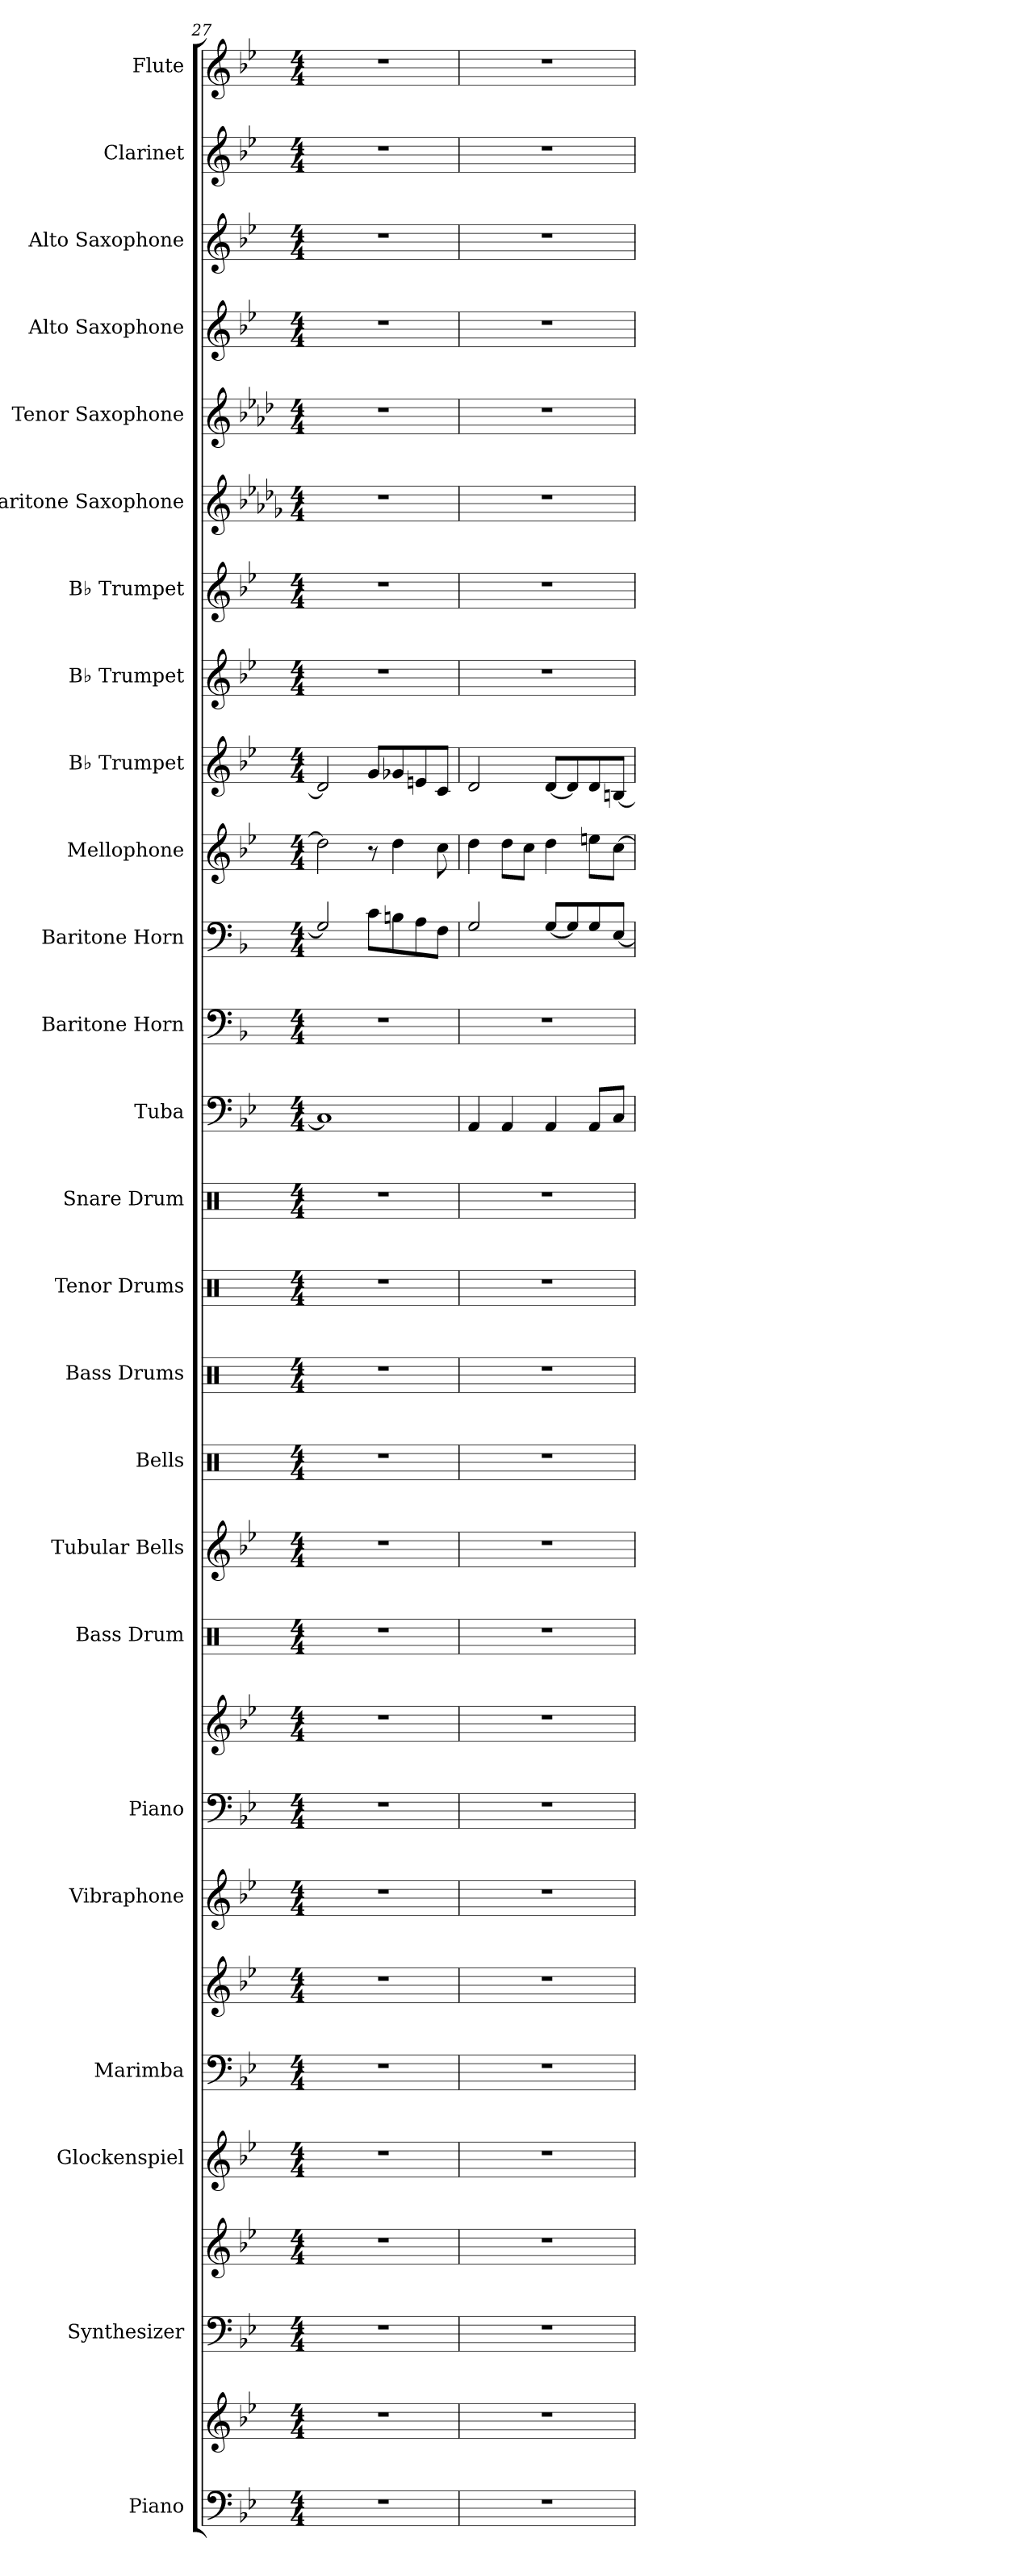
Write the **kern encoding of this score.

**kern	**kern	**kern	**kern	**kern	**kern	**kern	**kern	**kern	**kern	**kern	**kern	**kern	**kern	**kern	**kern	**kern	**kern	**kern	**kern	**kern	**kern	**kern	**kern	**kern	**kern	**kern	**kern	**kern
*part25	*part25	*part24	*part24	*part23	*part22	*part22	*part21	*part20	*part20	*part19	*part18	*part17	*part16	*part15	*part14	*part13	*part12	*part11	*part10	*part9	*part8	*part7	*part6	*part5	*part4	*part3	*part2	*part1
*staff29	*staff28	*staff27	*staff26	*staff25	*staff24	*staff23	*staff22	*staff21	*staff20	*staff19	*staff18	*staff17	*staff16	*staff15	*staff14	*staff13	*staff12	*staff11	*staff10	*staff9	*staff8	*staff7	*staff6	*staff5	*staff4	*staff3	*staff2	*staff1
*I"Piano	*	*I"Synthesizer	*	*I"Glockenspiel	*I"Marimba	*	*I"Vibraphone	*I"Piano	*	*I"Bass Drum	*I"Tubular Bells	*I"Bells	*I"Bass Drums	*I"Tenor Drums	*I"Snare Drum	*I"Tuba	*I"Baritone Horn	*I"Baritone Horn	*I"Mellophone	*I"B♭ Trumpet	*I"B♭ Trumpet	*I"B♭ Trumpet	*I"Baritone Saxophone	*I"Tenor Saxophone	*I"Alto Saxophone	*I"Alto Saxophone	*I"Clarinet	*I"Flute
*I'Pno.	*	*I'Synth	*	*I'Glk.	*I'Mrm.	*	*I'Vib.	*I'Pno.	*	*I'B. Dr.	*I'Tu. Be.	*I'Be.	*I'BD	*I'TD	*I'SD	*I'Tba.	*I'Bar. Hn.	*I'Bar. Hn.	*I'Mph.	*I'B♭ Tpt.	*I'B♭ Tpt.	*I'B♭ Tpt.	*I'Bar. Sax.	*I'T. Sax.	*I'A. Sax.	*I'A. Sax.	*I'Cl.	*I'Fl.
*clefF4	*clefG2	*clefF4	*clefG2	*clefG2	*clefF4	*clefG2	*clefG2	*clefF4	*clefG2	*clefX	*clefG2	*clefX	*clefX	*clefX	*clefX	*clefF4	*clefF4	*clefF4	*clefG2	*clefG2	*clefG2	*clefG2	*clefG2	*clefG2	*clefG2	*clefG2	*clefG2	*clefG2
*	*	*	*	*ITrd-14c-24	*	*	*	*	*	*	*	*	*	*	*	*	*ITrd4c7	*ITrd4c7	*ITrd4c7	*ITrd1c2	*ITrd1c2	*ITrd1c2	*ITrd12c21	*ITrd8c14	*ITrd5c9	*ITrd5c9	*ITrd1c2	*
*k[b-e-]	*k[b-e-]	*k[b-e-]	*k[b-e-]	*k[b-e-]	*k[b-e-]	*k[b-e-]	*k[b-e-]	*k[b-e-]	*k[b-e-]	*k[]	*k[b-e-]	*k[]	*k[]	*k[]	*k[]	*k[b-e-]	*k[b-e-]	*k[b-e-]	*k[b-e-a-]	*k[b-e-a-d-]	*k[b-e-a-d-]	*k[b-e-a-d-]	*k[b-e-a-d-g-]	*k[b-e-a-d-]	*k[b-e-a-d-g-]	*k[b-e-a-d-g-]	*k[b-e-a-d-]	*k[b-e-]
*M4/4	*M4/4	*M4/4	*M4/4	*M4/4	*M4/4	*M4/4	*M4/4	*M4/4	*M4/4	*M4/4	*M4/4	*M4/4	*M4/4	*M4/4	*M4/4	*M4/4	*M4/4	*M4/4	*M4/4	*M4/4	*M4/4	*M4/4	*M4/4	*M4/4	*M4/4	*M4/4	*M4/4	*M4/4
=27	=27	=27	=27	=27	=27	=27	=27	=27	=27	=27	=27	=27	=27	=27	=27	=27	=27	=27	=27	=27	=27	=27	=27	=27	=27	=27	=27	=27
1r	1r	1r	1r	1r	1r	1r	1r	1r	1r	1r	1r	1r	1r	1r	1r	1C]	1r	2C/]	2g\]	2c/]	1r	1r	1r	1r	1r	1r	1r	1r
.	.	.	.	.	.	.	.	.	.	.	.	.	.	.	.	.	.	8F\L	8r	8f/L	.	.	.	.	.	.	.	.
.	.	.	.	.	.	.	.	.	.	.	.	.	.	.	.	.	.	8En\	4g\	8f-X/	.	.	.	.	.	.	.	.
.	.	.	.	.	.	.	.	.	.	.	.	.	.	.	.	.	.	8D\	.	8dn/	.	.	.	.	.	.	.	.
.	.	.	.	.	.	.	.	.	.	.	.	.	.	.	.	.	.	8BB-\J	8f\	8B-/J	.	.	.	.	.	.	.	.
=28	=28	=28	=28	=28	=28	=28	=28	=28	=28	=28	=28	=28	=28	=28	=28	=28	=28	=28	=28	=28	=28	=28	=28	=28	=28	=28	=28	=28
1r	1r	1r	1r	1r	1r	1r	1r	1r	1r	1r	1r	1r	1r	1r	1r	4AA/	1r	2C/	4g\	2c/	1r	1r	1r	1r	1r	1r	1r	1r
.	.	.	.	.	.	.	.	.	.	.	.	.	.	.	.	4AA/	.	.	8g\L	.	.	.	.	.	.	.	.	.
.	.	.	.	.	.	.	.	.	.	.	.	.	.	.	.	.	.	.	8f\J	.	.	.	.	.	.	.	.	.
.	.	.	.	.	.	.	.	.	.	.	.	.	.	.	.	4AA/	.	[8C/L	4g\	[8c/L	.	.	.	.	.	.	.	.
.	.	.	.	.	.	.	.	.	.	.	.	.	.	.	.	.	.	8C/]	.	8c/]	.	.	.	.	.	.	.	.
.	.	.	.	.	.	.	.	.	.	.	.	.	.	.	.	8AA/L	.	8C/	8an\L	8c/	.	.	.	.	.	.	.	.
.	.	.	.	.	.	.	.	.	.	.	.	.	.	.	.	8C/J	.	[8AA/J	[8f\J	[8An/J	.	.	.	.	.	.	.	.
=	=	=	=	=	=	=	=	=	=	=	=	=	=	=	=	=	=	=	=	=	=	=	=	=	=	=	=	=
*-	*-	*-	*-	*-	*-	*-	*-	*-	*-	*-	*-	*-	*-	*-	*-	*-	*-	*-	*-	*-	*-	*-	*-	*-	*-	*-	*-	*-
